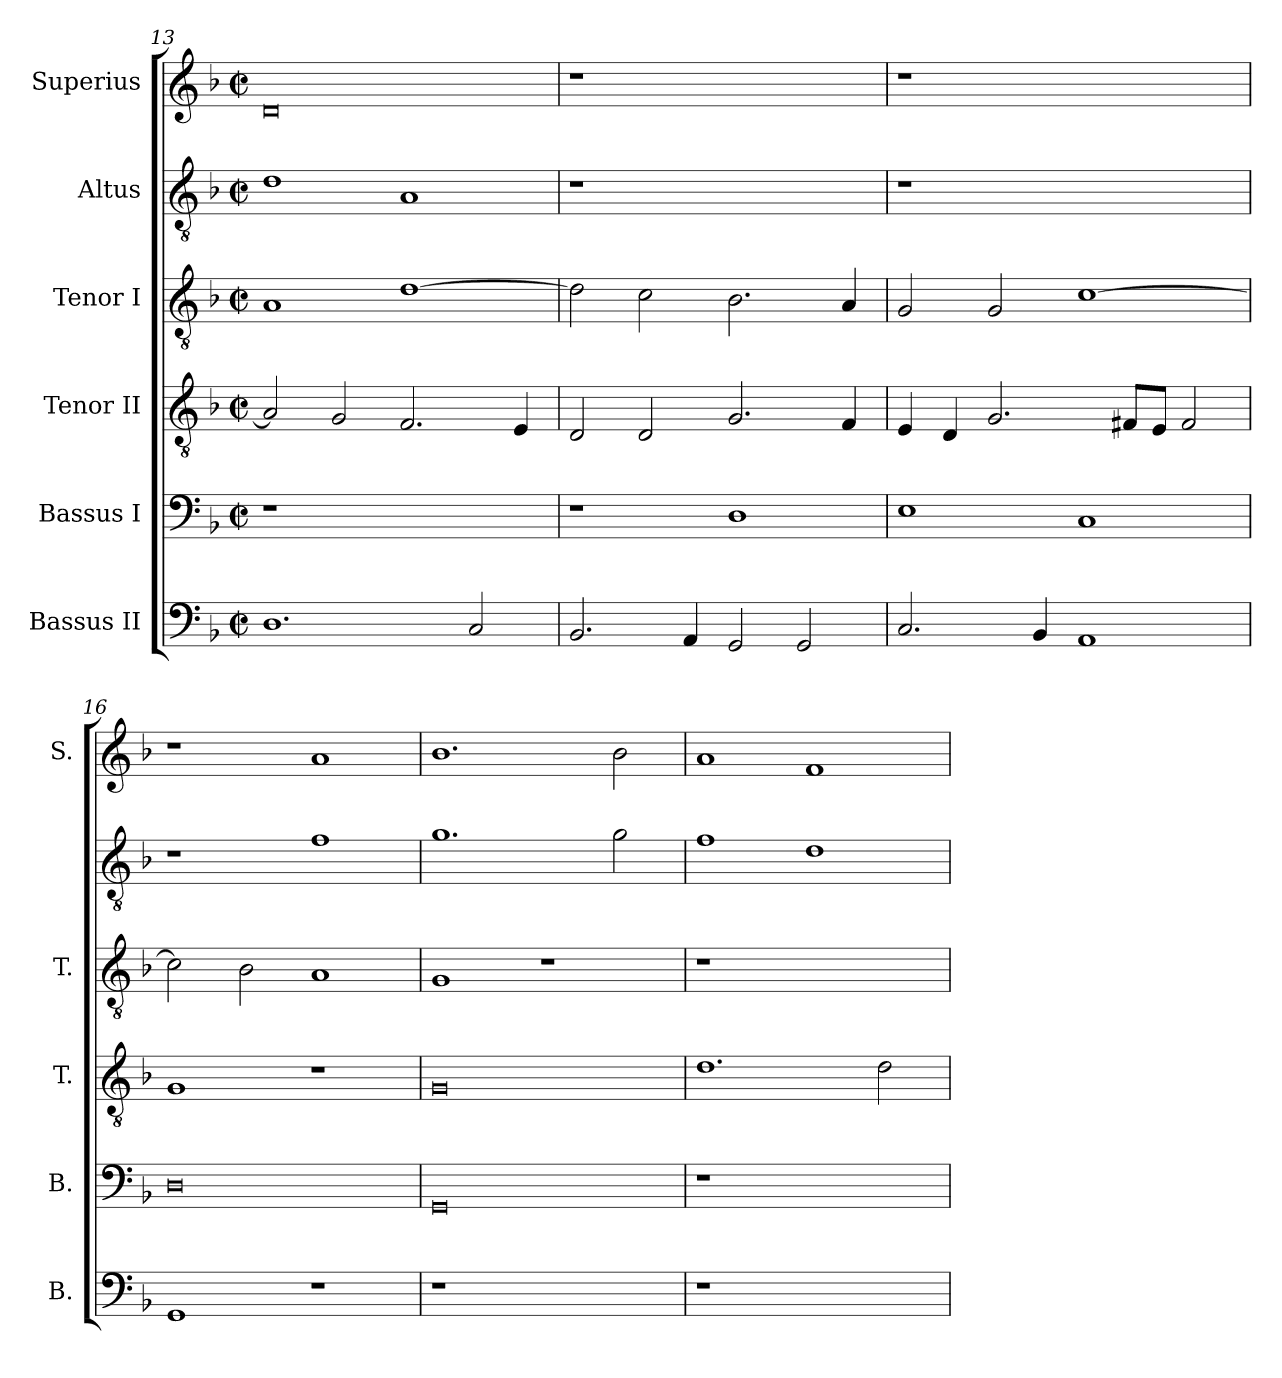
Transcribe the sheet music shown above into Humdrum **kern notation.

**kern	**kern	**kern	**kern	**kern	**kern
*part6	*part5	*part4	*part3	*part2	*part1
*staff6	*staff5	*staff4	*staff3	*staff2	*staff1
*I"Bassus II	*I"Bassus I	*I"Tenor II	*I"Tenor I	*I"Altus	*I"Superius
*I'B.	*I'B.	*I'T.	*I'T.	*	*I'S.
*clefF4	*clefF4	*clefGv2	*clefGv2	*clefGv2	*clefG2
*	*	*ITrd7c12	*ITrd7c12	*ITrd7c12	*
*k[b-]	*k[b-]	*k[b-]	*k[b-]	*k[b-]	*k[b-]
*F:	*F:	*F:	*F:	*F:	*F:
*M2/2	*M2/2	*M2/2	*M2/2	*M2/2	*M2/2
*met(c|)	*met(c|)	*met(c|)	*met(c|)	*met(c|)	*met(c|)
=13	=13	=13	=13	=13	=13
!	!LO:N:vis=1	!	!	!	!
1.Di	1r	2AAi/]	1AAi	1Di	0di
.	.	2GGi/	.	.	.
.	1ryy	2.FFi/	[>1Di	1AAi	.
2Ci/	.	.	.	.	.
.	.	4EEi/	.	.	.
=14	=14	=14	=14	=14	=14
!	!	!	!	!LO:N:vis=1	!LO:N:vis=1
2.BB-i/	1r	2DDi/	2Di\]	1r	1r
.	.	2DDi/	2Ci\	.	.
4AAi/	.	.	.	.	.
2GGi/	1Di	2.GGi/	2.BB-i\	1ryy	1ryy
2GGi/	.	.	.	.	.
.	.	4FFi/	4AAi/	.	.
=15	=15	=15	=15	=15	=15
!	!	!	!	!LO:N:vis=1	!LO:N:vis=1
2.Ci/	1Ei	4EEi/	2GGi/	1r	1r
.	.	4DDi/	.	.	.
.	.	2.GGi/	2GGi/	.	.
4BB-i/	.	.	.	.	.
1AAi	1Ci	.	[>1Ci	1ryy	1ryy
.	.	8FF#Xi/L	.	.	.
.	.	8EEi/J	.	.	.
.	.	2FF#i/	.	.	.
=16	=16	=16	=16	=16	=16
1GGi	0Di	1GGi	2Ci\]	1r	1r
.	.	.	2BB-i\	.	.
1r	.	1r	1AAi	1Fi	1ai
!!LO:LB:g=z
=17	=17	=17	=17	=17	=17
!LO:N:vis=1	!	!	!	!	!
1r	0GGi	0GGi	1GGi	1.Gi	1.b-i
1ryy	.	.	1r	.	.
.	.	.	.	2Gi\	2b-i\
=18	=18	=18	=18	=18	=18
!LO:N:vis=1	!LO:N:vis=1	!	!LO:N:vis=1	!	!
1r	1r	1.Di	1r	1Fi	1ai
1ryy	1ryy	.	1ryy	1Di	1fi
.	.	2Di\	.	.	.
=	=	=	=	=	=
*-	*-	*-	*-	*-	*-
